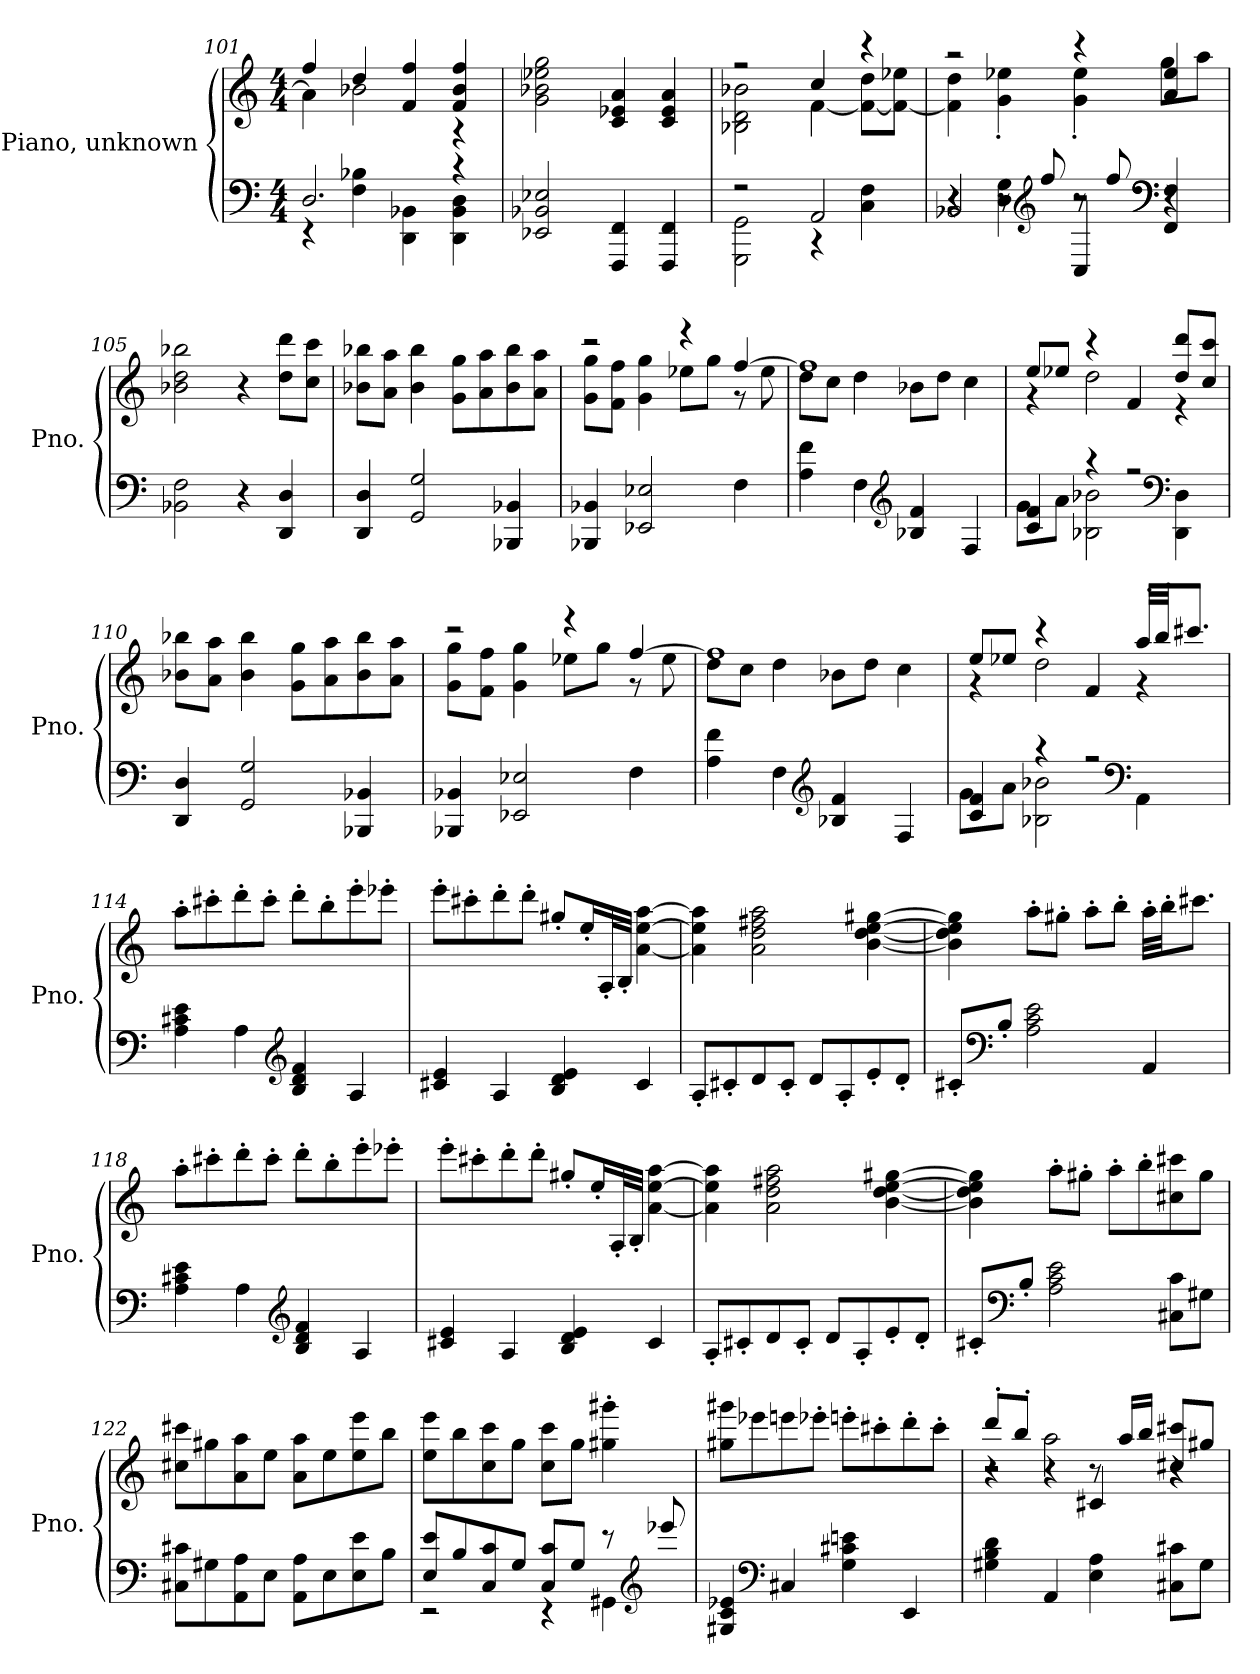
**kern	**kern
*part1	*part1
*staff2	*staff1
*I"Piano, unknown	*
*I'Pno.	*
*clefF4	*clefG2
*k[]	*k[]
*M4/4	*M4/4
=101	=101
*^	*^
2.D/	4r	4ff/	4a\]
.	4F\ 4B-X\	4dd/	2b-X\
.	4DD\ 4BB-X\	4f/ 4ff/	.
4r	4DD\ 4BB-\ 4D\	4f/ 4b-/ 4ff/	4r
*v	*v	*	*
*	*v	*v
=102	=102
2EE-X/ 2BB-X/ 2E-X/	2g\ 2b-X\ 2ee-X\ 2gg\
4FFF/ 4FF/	4c/ 4e-X/ 4a/
4FFF/ 4FF/	4c/ 4e-/ 4a/
=103	=103
*^	*^
2r	2GGG\ 2GG\	2r	2B-X\ 2d\ 2b-X\
2AA/	4r	4cc/	[4f\
.	4C\ 4F\	4r	8f\_ 8dd\L
.	.	.	8f\_ 8ee-X\J
!!LO:PB:g=z	!!
=104	=104	=104	=104
*	*^	*	*
4r	4r	2BB-X/	2r	4f\] 4dd\
8r	4D\ 4G\	.	.	4g\' 4ee-X\'
*clefG2	*	*	*	*
8ff/	.	.	.	.
8r	2r	4C/	4r	4g\' 4ee-\'
8ff/	.	.	.	.
*clefF4	*	*	*	*
4FF/ 4F/	.	4r	4a/ 4ee-/	8gg\L
.	.	.	.	8aa\J
*v	*v	*v	*	*
*	*v	*v
=105	=105
2BB-X\ 2F\	2b-X\ 2dd\ 2bb-X\
4r	4r
4DD/ 4D/	8dd\ 8ddd\L
.	8cc\ 8ccc\J
=106	=106
4DD/ 4D/	8b-X\ 8bb-X\L
.	8a\ 8aa\J
2GG/ 2G/	4b-\ 4bb-\
.	8g\ 8gg\L
.	8a\ 8aa\
4BBB-X/ 4BB-X/	8b-\ 8bb-\
.	8a\ 8aa\J
=107	=107
*	*^
4BBB-X/ 4BB-X/	2r	8g\ 8gg\L
.	.	8f\ 8ff\J
2EE-X/ 2E-X/	.	4g\ 4gg\
.	4r	8ee-X\L
.	.	8gg\J
4F\	[4ff/	8r
.	.	8ee-\
!!LO:LB:g=z	!!
=108	=108	=108
4A\ 4f\	1ff]	8dd\L
.	.	8cc\J
4F\	.	4dd\
*clefG2	*	*
4B-X/ 4f/	.	8b-X\L
.	.	8dd\J
4F/	.	4cc\
=109	=109	=109
*^	*	*
4c/ 4f/	8g\L	8ee/L	4r
.	8a\J	8ee-X/J	.
4r	2B-X\ 2b-X\	4r	2dd\
2r	.	4f/	.
*clefF4	*	*	*
.	4DD\ 4D\	8dd/ 8ddd/L	4r
.	.	8cc/ 8ccc/J	.
*v	*v	*	*
*	*v	*v
=110	=110
4DD/ 4D/	8b-X\ 8bb-X\L
.	8a\ 8aa\J
2GG/ 2G/	4b-\ 4bb-\
.	8g\ 8gg\L
.	8a\ 8aa\
4BBB-X/ 4BB-X/	8b-\ 8bb-\
.	8a\ 8aa\J
=111	=111
*	*^
4BBB-X/ 4BB-X/	2r	8g\ 8gg\L
.	.	8f\ 8ff\J
2EE-X/ 2E-X/	.	4g\ 4gg\
.	4r	8ee-X\L
.	.	8gg\J
4F\	[4ff/	8r
.	.	8ee-\
!!LO:LB:g=z	!!
=112	=112	=112
4A\ 4f\	1ff]	8dd\L
.	.	8cc\J
4F\	.	4dd\
*clefG2	*	*
4B-X/ 4f/	.	8b-X\L
.	.	8dd\J
4F/	.	4cc\
=113	=113	=113
*^	*	*
4c/ 4f/	8g\L	8ee/L	4r
.	8a\J	8ee-X/J	.
4r	2B-X\ 2b-X\	4r	2dd\
2r	.	4f/	.
*clefF4	*	*	*
.	4AA\	32aa'/LLL	4r
.	.	32bb'/JJ	.
.	.	8.ccc#X/J	.
*v	*v	*	*
*	*v	*v
=114	=114
4A\ 4c#X\ 4e\	8aa'\L
.	8ccc#X'\
4A\	8ddd'\
.	8ccc#'\J
*clefG2	*
4B/ 4d/ 4f/	8ddd'\L
.	8bb'\
4A/	8eee'\
.	8eee-X'\J
!!LO:LB:g=z
=115	=115
4c#X/ 4e/	8eee'\L
.	8ccc#X'\
4A/	8ddd'\
.	8ddd'\J
4B/ 4d/ 4e/	8gg#X'/L
.	16ee'/L
.	32A'/L
.	32B'/JJJ
4c#/	[4a\ [4ee\ [4aa\
=116	=116
8A'/L	4a\] 4ee\] 4aa\]
8c#X'/	.
8d/	2a\ 2dd\ 2ff#X\ 2aa\
8c#'/J	.
8d/L	.
8A'/	.
8e'/	[4b\ [4dd\ [4ee\ [4gg#X\
8d'/J	.
=117	=117
8c#X'/L	4b\] 4dd\] 4ee\] 4gg#\]
*clefF4	*
8B'/J	.
2A\ 2c#\ 2e\	8aa'\L
.	8gg#X'\J
.	8aa'\L
.	8bb'\J
4AA/	32aa'\LLL
.	32bb'\JJ
.	8.ccc#X\J
!!LO:LB:g=z
=118	=118
4A\ 4c#X\ 4e\	8aa'\L
.	8ccc#X'\
4A\	8ddd'\
.	8ccc#'\J
*clefG2	*
4B/ 4d/ 4f/	8ddd'\L
.	8bb'\
4A/	8eee'\
.	8eee-X'\J
=119	=119
4c#X/ 4e/	8eee'\L
.	8ccc#X'\
4A/	8ddd'\
.	8ddd'\J
4B/ 4d/ 4e/	8gg#X'/L
.	16ee'/L
.	32A'/L
.	32B'/JJJ
4c#/	[4a\ [4ee\ [4aa\
=120	=120
8A'/L	4a\] 4ee\] 4aa\]
8c#X'/	.
8d/	2a\ 2dd\ 2ff#X\ 2aa\
8c#'/J	.
8d/L	.
8A'/	.
8e'/	[4b\ [4dd\ [4ee\ [4gg#X\
8d'/J	.
!!LO:LB:g=z
=121	=121
8c#X'/L	4b\] 4dd\] 4ee\] 4gg#\]
*clefF4	*
8B'/J	.
2A\ 2c#\ 2e\	8aa'\L
.	8gg#X'\J
.	8aa'\L
.	8bb'\
8C#X\ 8c#\L	8cc#X\ 8ccc#X\
8G#X\J	8gg#\J
=122	=122
8C#X\ 8c#X\L	8cc#X\ 8ccc#X\L
8G#X\	8gg#X\
8AA\ 8A\	8a\ 8aa\
8E\J	8ee\J
8AA\ 8A\L	8a\ 8aa\L
8E\	8ee\
8E\ 8e\	8ee\ 8eee\
8B\J	8bb\J
=123	=123
*^	*
8E/ 8e/L	2r	8ee\ 8eee\L
8B/	.	8bb\
8C/ 8c/	.	8cc\ 8ccc\
8G/J	.	8gg\J
8C/ 8c/L	4r	8cc\ 8ccc\L
8G/J	.	8gg\J
8r	4GG#X\	4gg#X\' 4ggg#X\'
*clefG2	*	*
8eee-X/	.	.
*v	*v	*
!!LO:PB:g=z
=124	=124
4G#X/ 4c/ 4e-X/	8gg#X\ 8ggg#X\L
.	8eee-X\
*clefF4	*
4C#X/	8eeen\
.	8eee-X'\J
4G#\ 4c#X\ 4en\	8eeen'\L
.	8ccc#X'\
4EE/	8ddd'\
.	8ccc#'\J
=125	=125
*	*^
*	*	*^
4G#X\ 4B\ 4d\	8ddd'/L	4r	2r
.	8bb'/J	.	.
4AA/	4r	2aa\	.
4E\ 4A\	8r	.	4c#X/
.	16aa/LL	.	.
.	16bb/JJ	.	.
8C#X\ 8c#X\L	8cc#X/ 8ccc#X/L	4r	4r
8G#\J	8gg#X/J	.	.
*	*v	*v	*v
=	=
*-	*-
